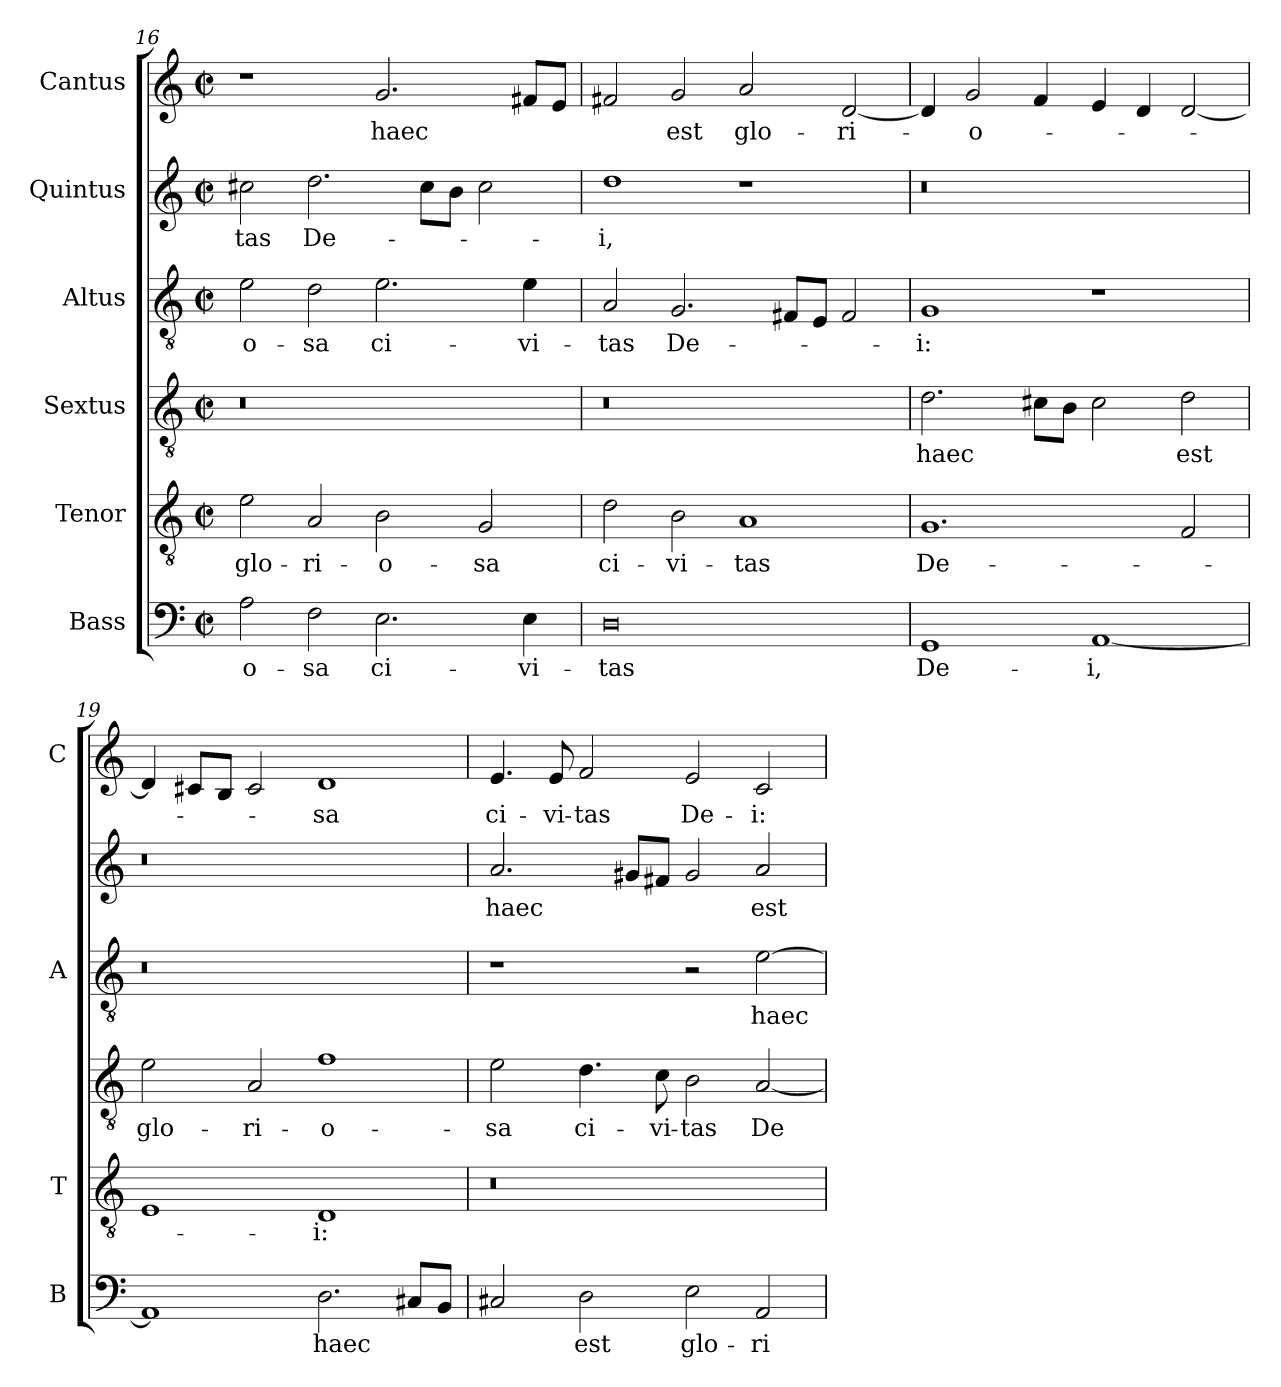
**kern	**text	**kern	**text	**kern	**text	**kern	**text	**kern	**text	**kern	**text
*part6	*part6	*part5	*part5	*part4	*part4	*part3	*part3	*part2	*part2	*part1	*part1
*staff6	*staff6	*staff5	*staff5	*staff4	*staff4	*staff3	*staff3	*staff2	*staff2	*staff1	*staff1
*I"Bass	*	*I"Tenor	*	*I"Sextus	*	*I"Altus	*	*I"Quintus	*	*I"Cantus	*
*I'B	*	*I'T	*	*	*	*I'A	*	*	*	*I'C	*
!!LO:LB:g=z
*clefF4	*	*clefGv2	*	*clefGv2	*	*clefGv2	*	*clefG2	*	*clefG2	*
*k[]	*	*k[]	*	*k[]	*	*k[]	*	*k[]	*	*k[]	*
*C:	*	*C:	*	*C:	*	*C:	*	*C:	*	*C:	*
*M2/2	*	*M2/2	*	*M2/2	*	*M2/2	*	*M2/2	*	*M2/2	*
*met(c|)	*	*met(c|)	*	*met(c|)	*	*met(c|)	*	*met(c|)	*	*met(c|)	*
=16	=16	=16	=16	=16	=16	=16	=16	=16	=16	=16	=16
2A\	-o-	2e\	glo-	0r	.	2e\	-o-	2cc#X\	-tas	1r	.
2F\	-sa	2A/	-ri-	.	.	2d\	-sa	2.dd\	De-	.	.
2.E\	ci-	2B\	-o-	.	.	2.e\	ci-	.	.	2.g/	haec
.	.	.	.	.	.	.	.	8cc#\L	.	.	.
.	.	.	.	.	.	.	.	8b\J	.	.	.
.	.	2G/	-sa	.	.	.	.	2cc#\	.	.	.
4E\	-vi-	.	.	.	.	4e\	-vi-	.	.	8f#X/L	.
.	.	.	.	.	.	.	.	.	.	8e/J	.
=17	=17	=17	=17	=17	=17	=17	=17	=17	=17	=17	=17
0D	-tas	2d\	ci-	0r	.	2A/	-tas	1dd	-i,	2f#X/	.
.	.	2B\	-vi-	.	.	2.G/	De-	.	.	2g/	est
.	.	1A	-tas	.	.	.	.	1r	.	2a/	glo-
.	.	.	.	.	.	8F#X/L	.	.	.	.	.
.	.	.	.	.	.	8E/J	.	.	.	.	.
.	.	.	.	.	.	2F#/	.	.	.	[2d/	-ri-
=18	=18	=18	=18	=18	=18	=18	=18	=18	=18	=18	=18
1GG	De-	1.G	De-	2.d\	haec	1G	-i:	0r	.	4d/]	.
.	.	.	.	.	.	.	.	.	.	2g/	-o-
.	.	.	.	8c#X\L	.	.	.	.	.	4f/	.
.	.	.	.	8B\J	.	.	.	.	.	.	.
[1AA	-i,	.	.	2c#\	.	1r	.	.	.	4e/	.
.	.	.	.	.	.	.	.	.	.	4d/	.
.	.	2F/	.	2d\	est	.	.	.	.	[2d/	.
!!LO:PB:g=z
=19	=19	=19	=19	=19	=19	=19	=19	=19	=19	=19	=19
1AA]	.	1E	.	2e\	glo-	0r	.	0r	.	4d/]	.
.	.	.	.	.	.	.	.	.	.	8c#X/L	.
.	.	.	.	.	.	.	.	.	.	8B/J	.
.	.	.	.	2A/	-ri-	.	.	.	.	2c#/	.
2.D\	haec	1D	-i:	1f	-o-	.	.	.	.	1d	-sa
8C#X/L	.	.	.	.	.	.	.	.	.	.	.
8BB/J	.	.	.	.	.	.	.	.	.	.	.
=20	=20	=20	=20	=20	=20	=20	=20	=20	=20	=20	=20
2C#X/	.	0r	.	2e\	-sa	1r	.	2.a/	haec	4.e/	ci-
.	.	.	.	.	.	.	.	.	.	8e/	-vi-
2D\	est	.	.	4.d\	ci-	.	.	.	.	2f/	-tas
.	.	.	.	.	.	.	.	8g#X/L	.	.	.
.	.	.	.	8c\	-vi-	.	.	8f#X/J	.	.	.
2E\	glo-	.	.	2B\	-tas	2r	.	2g#/	.	2e/	De-
2AA/	-ri-	.	.	[2A/	De-	[2e\	haec	2a/	est	2c/	-i:
=	=	=	=	=	=	=	=	=	=	=	=
*-	*-	*-	*-	*-	*-	*-	*-	*-	*-	*-	*-
